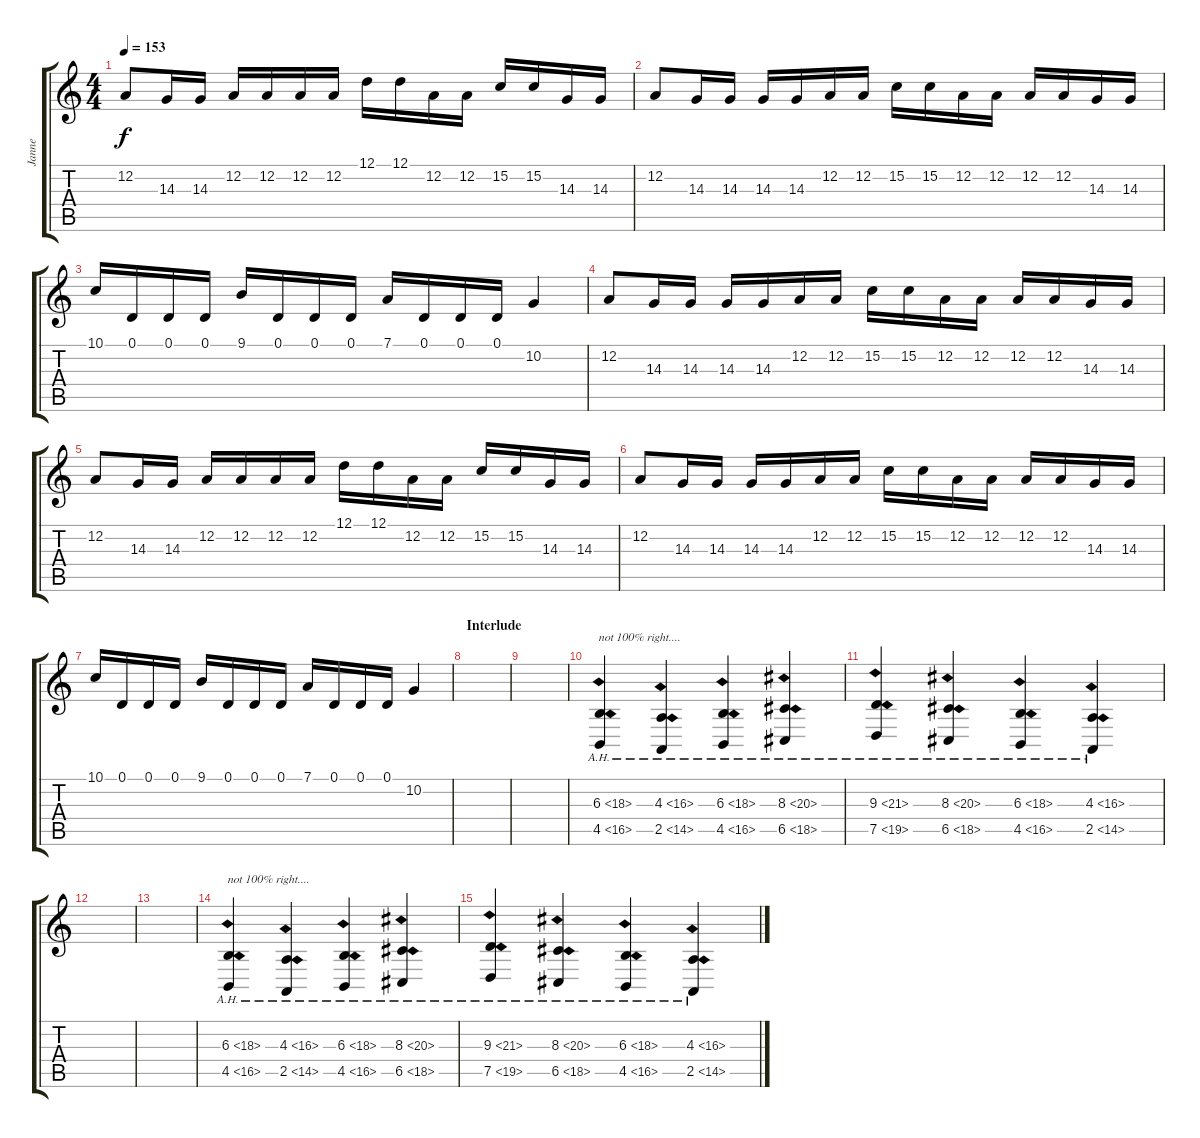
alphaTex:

\track ("Janne" "Janne") {instrument stringensemble1}
\staff {score tabs}
\tuning (D4 A3 F3 C3 G2 D2) {hide}
\ts (4 4)
\tempo 153
\clef g2
\ks c
12.2.8{dy f} 14.3.16 14.3.16 12.2.16 12.2.16 12.2.16 12.2.16 12.1.16 12.1.16 12.2.16 12.2.16 15.2.16 15.2.16 14.3.16 14.3.16 |
12.2.8 14.3.16 14.3.16 14.3.16 14.3.16 12.2.16 12.2.16 15.2.16 15.2.16 12.2.16 12.2.16 12.2.16 12.2.16 14.3.16 14.3.16 |
10.1.16 0.1.16 0.1.16 0.1.16 9.1.16 0.1.16 0.1.16 0.1.16 7.1.16 0.1.16 0.1.16 0.1.16 10.2.4 |
12.2.8 14.3.16 14.3.16 14.3.16 14.3.16 12.2.16 12.2.16 15.2.16 15.2.16 12.2.16 12.2.16 12.2.16 12.2.16 14.3.16 14.3.16 |
12.2.8 14.3.16 14.3.16 12.2.16 12.2.16 12.2.16 12.2.16 12.1.16 12.1.16 12.2.16 12.2.16 15.2.16 15.2.16 14.3.16 14.3.16 |
12.2.8 14.3.16 14.3.16 14.3.16 14.3.16 12.2.16 12.2.16 15.2.16 15.2.16 12.2.16 12.2.16 12.2.16 12.2.16 14.3.16 14.3.16 |
10.1.16 0.1.16 0.1.16 0.1.16 9.1.16 0.1.16 0.1.16 0.1.16 7.1.16 0.1.16 0.1.16 0.1.16 10.2.4 |
\section ("" "Interlude")
|
|
(6.3{ah 12} 4.5{ah 12}).4{txt "not 100% right...."} (4.3{ah 12} 2.5{ah 12}).4 (6.3{ah 12} 4.5{ah 12}).4 (8.3{ah 12} 6.5{ah 12}).4 |
(9.3{ah 12} 7.5{ah 12}).4 (8.3{ah 12} 6.5{ah 12}).4 (6.3{ah 12} 4.5{ah 12}).4 (4.3{ah 12} 2.5{ah 12}).4 |
|
|
(6.3{ah 12} 4.5{ah 12}).4{txt "not 100% right...."} (4.3{ah 12} 2.5{ah 12}).4 (6.3{ah 12} 4.5{ah 12}).4 (8.3{ah 12} 6.5{ah 12}).4 |
(9.3{ah 12} 7.5{ah 12}).4 (8.3{ah 12} 6.5{ah 12}).4 (6.3{ah 12} 4.5{ah 12}).4 (4.3{ah 12} 2.5{ah 12}).4
